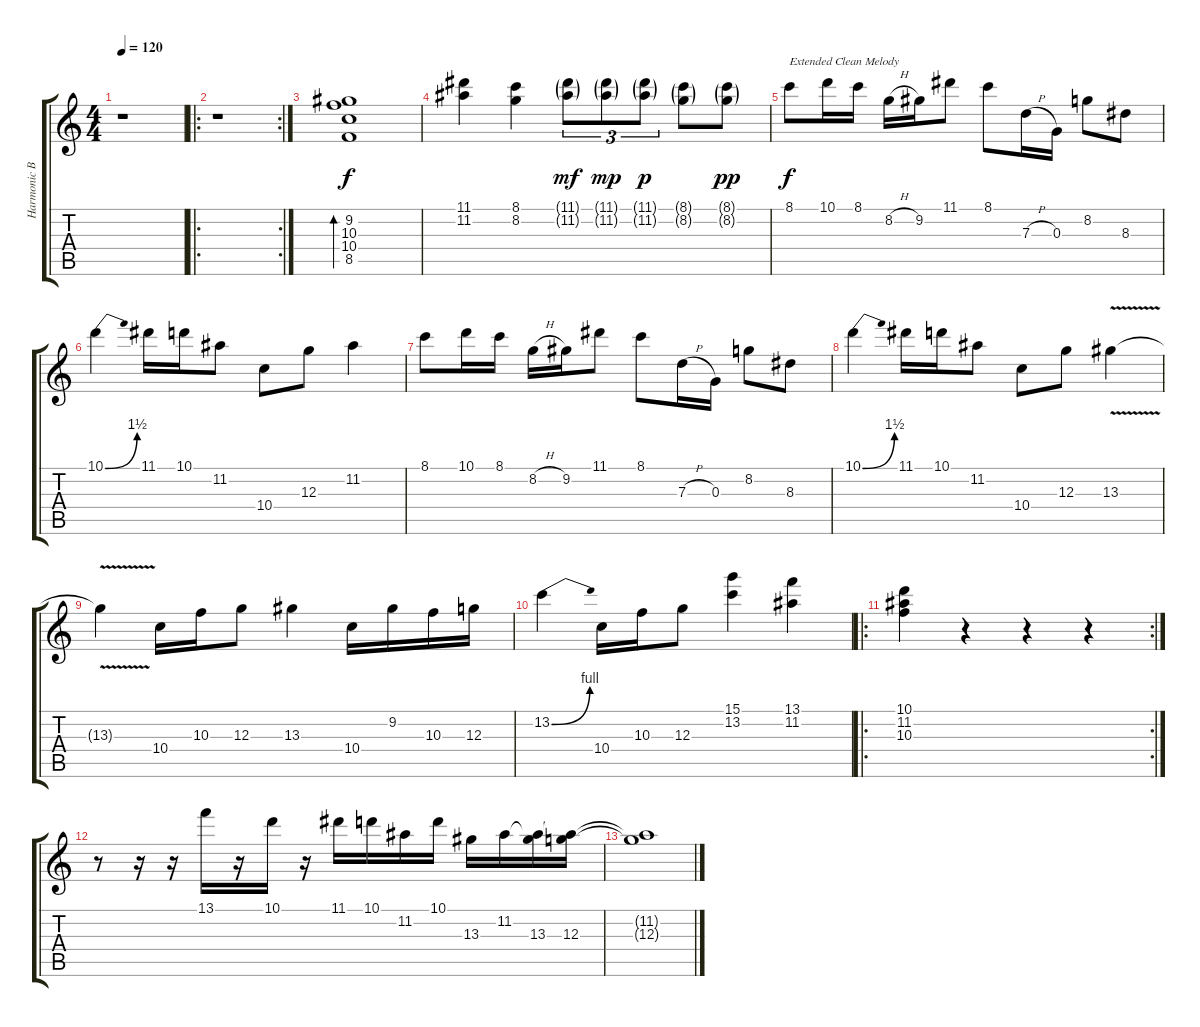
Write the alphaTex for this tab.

\track ("Harmonic Backdrop" "Harmonic B") {instrument electricguitarjazz}
\staff {score tabs}
\tuning (E4 B3 G3 D3 A2 E2) {hide}
\ts (4 4)
\tempo 120
\clef g2
\ks c
r.1{dy f} |
\ro
\rc 2
r.1 |
(9.2 10.3 10.4 8.5).1{bd 480} |
(11.1 11.2).4 (8.1 8.2).4 (11.1{g} 11.2{g}).8{tu (3 2) dy mf} (11.1{g} 11.2{g}).8{tu (3 2) dy mp} (11.1{g} 11.2{g}).8{tu (3 2) dy p} (8.1{g} 8.2{g}).8 (8.1{g} 8.2{g}).8{dy pp} |
8.1.8{txt "Extended Clean Melody" dy f} 10.1.16 8.1.16 8.2{h}.16 9.2.16 11.1.8 8.1.8 7.3{h}.16 0.3.16 8.2.8 8.3.8 |
10.1{be (bend 0 0 60 6)}.4 11.1.16 10.1.16 11.2.8 10.4.8 12.3.8 11.2.4 |
8.1.8 10.1.16 8.1.16 8.2{h}.16 9.2.16 11.1.8 8.1.8 7.3{h}.16 0.3.16 8.2.8 8.3.8 |
10.1{be (bend 0 0 60 6)}.4 11.1.16 10.1.16 11.2.8 10.4.8 12.3.8 13.3{v}.4 |
13.3{v t}.4 10.4.16 10.3.16 12.3.8 13.3.4 10.4.16 9.2.16 10.3.16 12.3.16 |
13.2{be (bend 0 0 60 4)}.4 10.4.16 10.3.16 12.3.8 (15.1 13.2).4 (13.1 11.2).4 |
\ro
\rc 2
(10.1 11.2 10.3).4 r.4 r.4 r.4 |
r.8 r.16 r.16 13.1.16 r.16 10.1.16 r.16 11.1.16 10.1.16 11.2.16 10.1.16 13.3.16 11.2.16 (11.2{t} 13.3).16 (11.2{t} 12.3).16 |
(11.2{t} 12.3{t}).1
